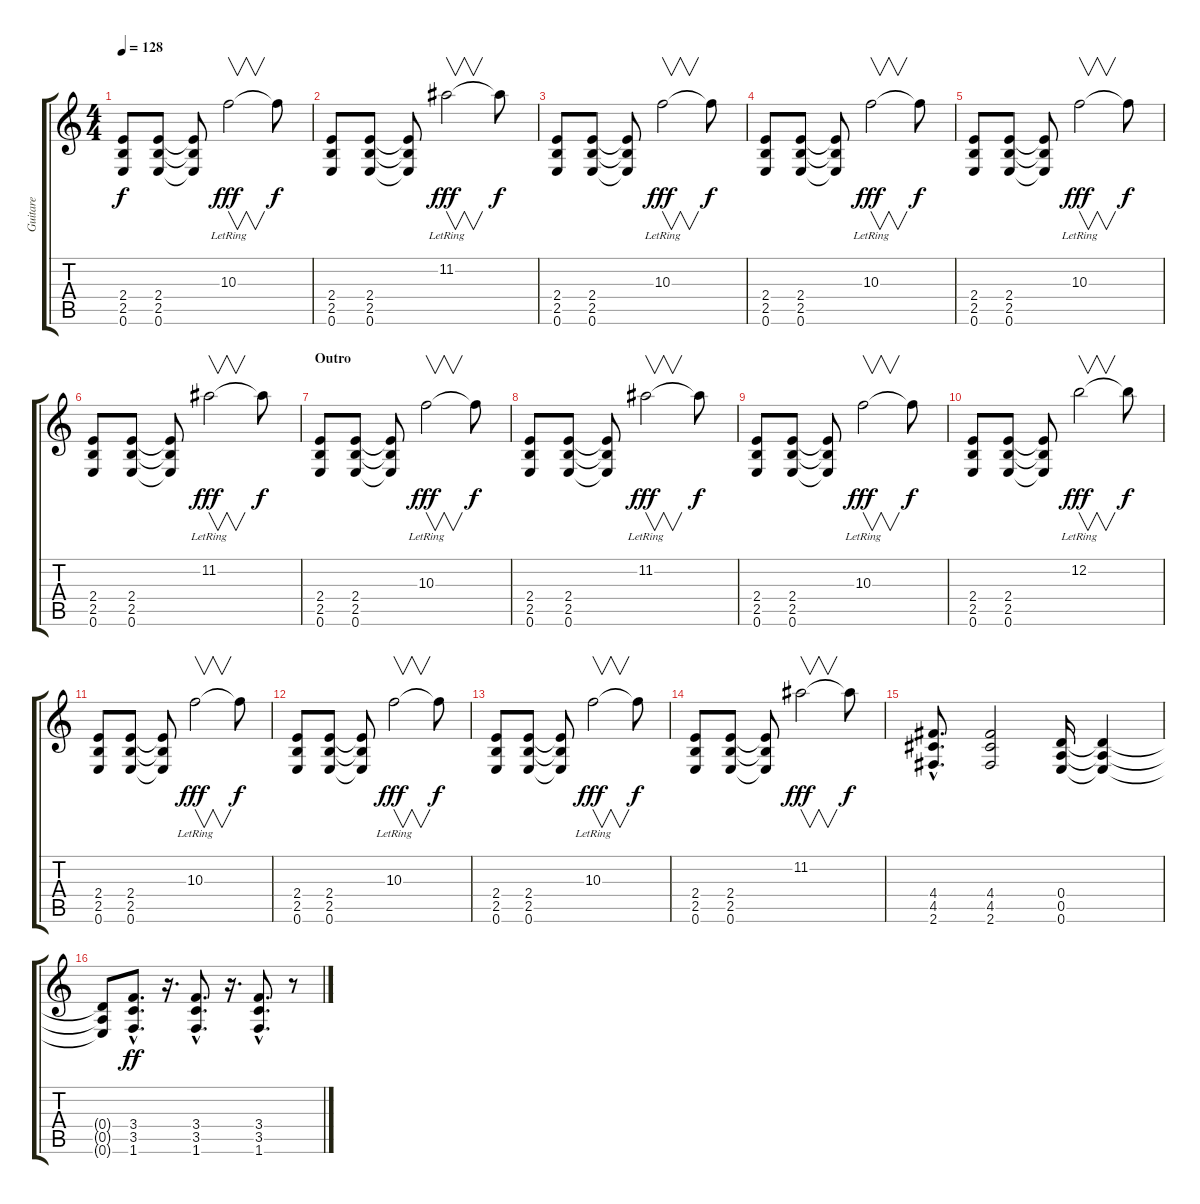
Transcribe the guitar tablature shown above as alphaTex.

\track ("Guitare" "Guitare") {instrument overdrivenguitar}
\staff {score tabs}
\tuning (E4 B3 G3 D3 A2 E2) {hide}
\ts (4 4)
\tempo 128
\clef g2
\ks c
(2.4 2.5 0.6).8{dy f} (2.4 2.5 0.6).8 (2.4{t} 2.5{t} 0.6{t}).8 10.3{lr}.2{v dy fff} 10.3{t}.8{dy f} |
(2.4 2.5 0.6).8 (2.4 2.5 0.6).8 (2.4{t} 2.5{t} 0.6{t}).8 11.2{lr}.2{v dy fff} 11.2{t}.8{dy f} |
(2.4 2.5 0.6).8 (2.4 2.5 0.6).8 (2.4{t} 2.5{t} 0.6{t}).8 10.3{lr}.2{v dy fff} 10.3{t}.8{dy f} |
(2.4 2.5 0.6).8 (2.4 2.5 0.6).8 (2.4{t} 2.5{t} 0.6{t}).8 10.3{lr}.2{v dy fff} 10.3{t}.8{dy f} |
(2.4 2.5 0.6).8 (2.4 2.5 0.6).8 (2.4{t} 2.5{t} 0.6{t}).8 10.3{lr}.2{v dy fff} 10.3{t}.8{dy f} |
(2.4 2.5 0.6).8 (2.4 2.5 0.6).8 (2.4{t} 2.5{t} 0.6{t}).8 11.2{lr}.2{v dy fff} 11.2{t}.8{dy f} |
\section ("" "Outro")
(2.4 2.5 0.6).8 (2.4 2.5 0.6).8 (2.4{t} 2.5{t} 0.6{t}).8 10.3{lr}.2{v dy fff} 10.3{t}.8{dy f} |
(2.4 2.5 0.6).8 (2.4 2.5 0.6).8 (2.4{t} 2.5{t} 0.6{t}).8 11.2{lr}.2{v dy fff} 11.2{t}.8{dy f} |
(2.4 2.5 0.6).8 (2.4 2.5 0.6).8 (2.4{t} 2.5{t} 0.6{t}).8 10.3{lr}.2{v dy fff} 10.3{t}.8{dy f} |
(2.4 2.5 0.6).8 (2.4 2.5 0.6).8 (2.4{t} 2.5{t} 0.6{t}).8 12.2{lr}.2{v dy fff} 12.2{t}.8{dy f} |
(2.4 2.5 0.6).8 (2.4 2.5 0.6).8 (2.4{t} 2.5{t} 0.6{t}).8 10.3{lr}.2{v dy fff} 10.3{t}.8{dy f} |
(2.4 2.5 0.6).8 (2.4 2.5 0.6).8 (2.4{t} 2.5{t} 0.6{t}).8 10.3{lr}.2{v dy fff} 10.3{t}.8{dy f} |
(2.4 2.5 0.6).8 (2.4 2.5 0.6).8 (2.4{t} 2.5{t} 0.6{t}).8 10.3{lr}.2{v dy fff} 10.3{t}.8{dy f} |
(2.4 2.5 0.6).8 (2.4 2.5 0.6).8 (2.4{t} 2.5{t} 0.6{t}).8 11.2.2{v dy fff} 11.2{t}.8{dy f} |
(4.4{hac} 4.5{hac} 2.6{hac}).8{d} (4.4 4.5 2.6).2 (0.4 0.5 0.6).16 (0.4{t} 0.5{t} 0.6{t}).4 |
(0.4{t} 0.5{t} 0.6{t}).8 (3.4{hac} 3.5{hac} 1.6{hac}).8{d dy ff} r.16{d} (3.4{hac} 3.5{hac} 1.6{hac}).8{d} r.16{d} (3.4{hac} 3.5{hac} 1.6{hac}).8{d} r.8
